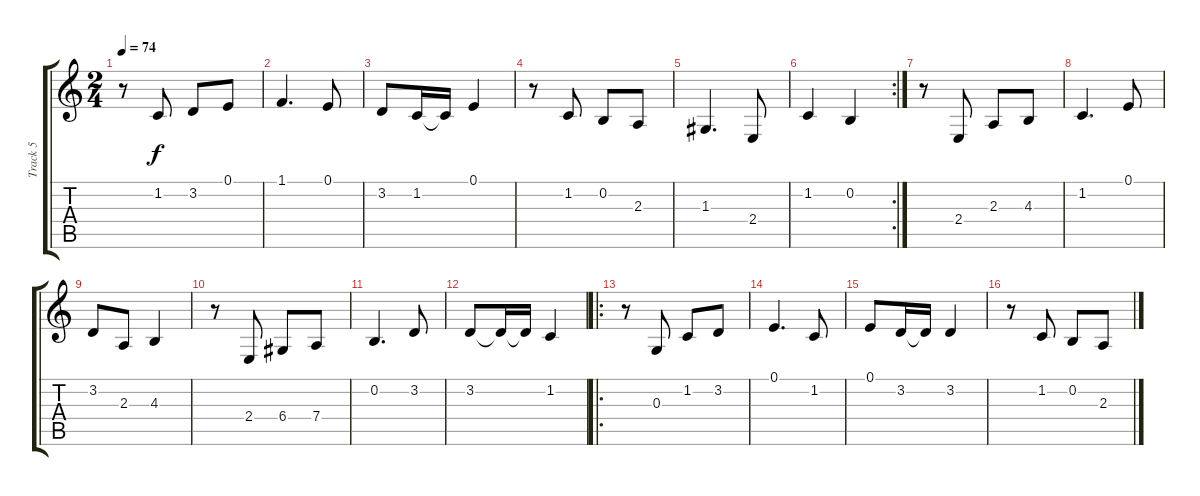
\track ("Track 5" "Track 5") {instrument stringensemble2}
\staff {score tabs}
\tuning (E4 B3 G3 D3 A2 E2) {hide}
\ts (2 4)
\tempo 74
\clef g2
\ks c
r.8{dy f} 1.2.8 3.2.8 0.1.8 |
1.1.4{d} 0.1.8 |
3.2.8 1.2.16 1.2{t}.16 0.1.4 |
r.8 1.2.8 0.2.8 2.3.8 |
1.3.4{d} 2.4.8 |
\rc 2
1.2.4 0.2.4 |
r.8 2.4.8 2.3.8 4.3.8 |
1.2.4{d} 0.1.8 |
3.2.8 2.3.8 4.3.4 |
r.8 2.4.8 6.4.8 7.4.8 |
0.2.4{d} 3.2.8 |
3.2.8 3.2{t}.16 3.2{t}.16 1.2.4 |
\ro
r.8 0.3.8 1.2.8 3.2.8 |
0.1.4{d} 1.2.8 |
0.1.8 3.2.16 3.2{t}.16 3.2.4 |
r.8 1.2.8 0.2.8 2.3.8
